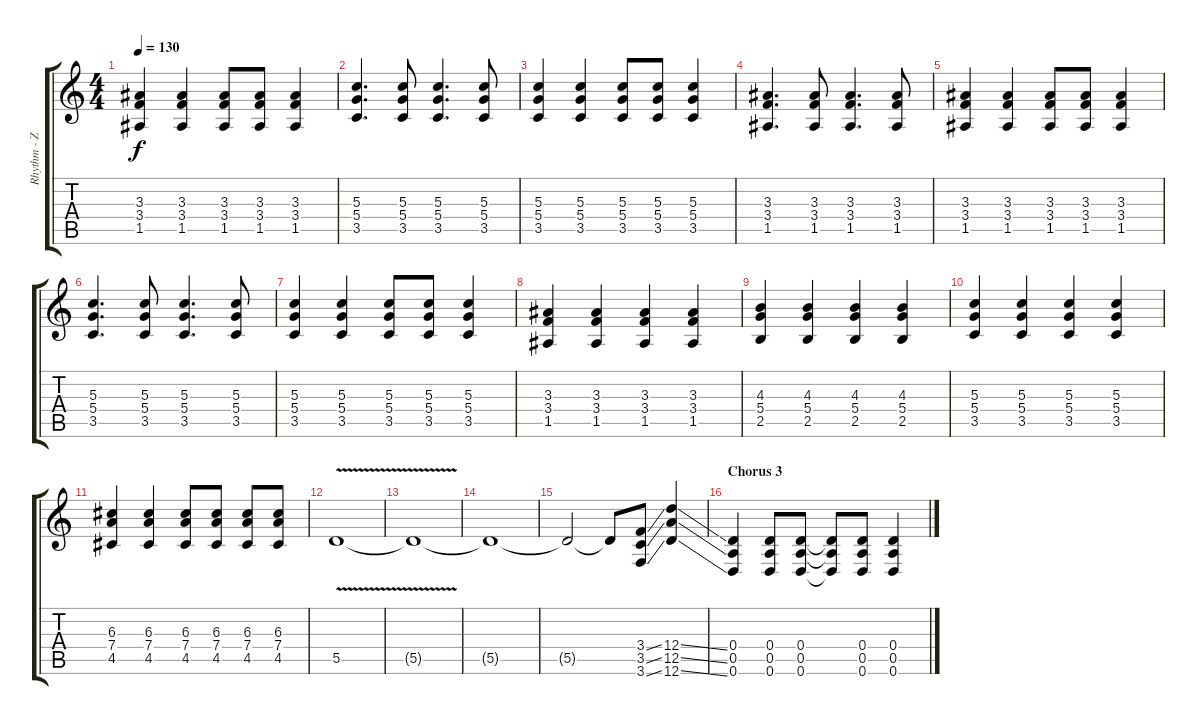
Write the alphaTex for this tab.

\track ("Rhythm - Zacky Vengeance" "Rhythm - Z") {instrument distortionguitar}
\staff {score tabs}
\tuning (E4 B3 G3 D3 A2 D2) {hide}
\ts (4 4)
\tempo 130
\clef g2
\ks c
(3.3 3.4 1.5).4{dy f} (3.3 3.4 1.5).4 (3.3 3.4 1.5).8 (3.3 3.4 1.5).8 (3.3 3.4 1.5).4 |
(5.3 5.4 3.5).4{d} (5.3 5.4 3.5).8 (5.3 5.4 3.5).4{d} (5.3 5.4 3.5).8 |
(5.3 5.4 3.5).4 (5.3 5.4 3.5).4 (5.3 5.4 3.5).8 (5.3 5.4 3.5).8 (5.3 5.4 3.5).4 |
(3.3 3.4 1.5).4{d} (3.3 3.4 1.5).8 (3.3 3.4 1.5).4{d} (3.3 3.4 1.5).8 |
(3.3 3.4 1.5).4 (3.3 3.4 1.5).4 (3.3 3.4 1.5).8 (3.3 3.4 1.5).8 (3.3 3.4 1.5).4 |
(5.3 5.4 3.5).4{d} (5.3 5.4 3.5).8 (5.3 5.4 3.5).4{d} (5.3 5.4 3.5).8 |
(5.3 5.4 3.5).4 (5.3 5.4 3.5).4 (5.3 5.4 3.5).8 (5.3 5.4 3.5).8 (5.3 5.4 3.5).4 |
(3.3 3.4 1.5).4 (3.3 3.4 1.5).4 (3.3 3.4 1.5).4 (3.3 3.4 1.5).4 |
(4.3 5.4 2.5).4 (4.3 5.4 2.5).4 (4.3 5.4 2.5).4 (4.3 5.4 2.5).4 |
(5.3 5.4 3.5).4 (5.3 5.4 3.5).4 (5.3 5.4 3.5).4 (5.3 5.4 3.5).4 |
(6.3 7.4 4.5).4 (6.3 7.4 4.5).4 (6.3 7.4 4.5).8 (6.3 7.4 4.5).8 (6.3 7.4 4.5).8 (6.3 7.4 4.5).8 |
5.5{v}.1 |
5.5{t}.1 |
5.5{t}.1 |
5.5{t}.2 5.5{t}.8 (3.4{ss} 3.5{ss} 3.6{ss}).8 (12.4{ss} 12.5{ss} 12.6{ss}).4 |
\section ("" "Chorus 3")
(0.4 0.5 0.6).4 (0.4 0.5 0.6).8 (0.4 0.5 0.6).8 (0.4{t} 0.5{t} 0.6{t}).8 (0.4 0.5 0.6).8 (0.4 0.5 0.6).4
